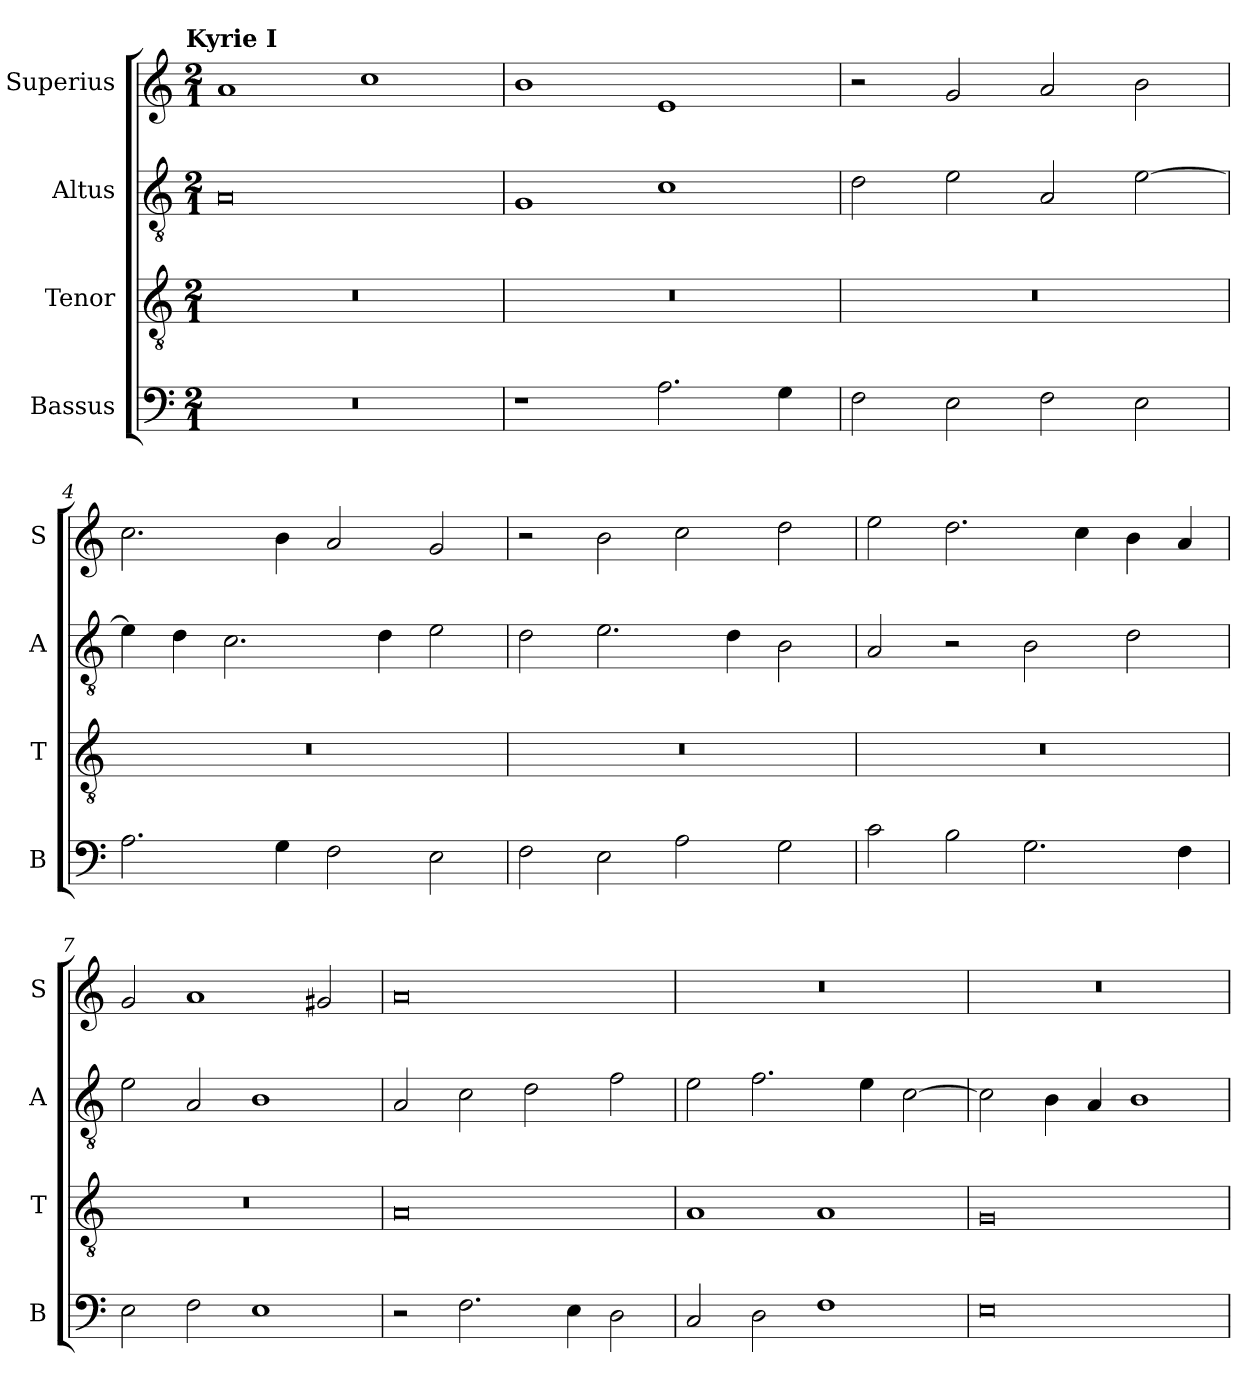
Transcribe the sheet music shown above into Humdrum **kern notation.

**kern	**kern	**kern	**kern
*part4	*part3	*part2	*part1
*staff4	*staff3	*staff2	*staff1
*I"Bassus	*I"Tenor	*I"Altus	*I"Superius
*I'B	*I'T	*I'A	*I'S
*clefF4	*clefGv2	*clefGv2	*clefG2
*k[]	*k[]	*k[]	*k[]
!!LO:TX:omd:t=Kyrie I
*M2/1	*M2/1	*M2/1	*M2/1
=1	=1	=1	=1
0r	0r	0A	1a
.	.	.	1cc
=2	=2	=2	=2
1r	0r	1G	1b
2.A\	.	1c	1e
4G\	.	.	.
=3	=3	=3	=3
2F\	0r	2d\	2r
2E\	.	2e\	2g/
2F\	.	2A/	2a/
2E\	.	[2e\	2b\
=4	=4	=4	=4
2.A\	0r	4e\]	2.cc\
.	.	4d\	.
.	.	2.c\	.
4G\	.	.	4b\
2F\	.	.	2a/
.	.	4d\	.
2E\	.	2e\	2g/
=5	=5	=5	=5
2F\	0r	2d\	2r
2E\	.	2.e\	2b\
2A\	.	.	2cc\
.	.	4d\	.
2G\	.	2B\	2dd\
=6	=6	=6	=6
2c\	0r	2A/	2ee\
2B\	.	2r	2.dd\
2.G\	.	2B\	.
.	.	.	4cc\
.	.	2d\	4b\
4F\	.	.	4a/
=7	=7	=7	=7
2E\	0r	2e\	2g/
2F\	.	2A/	1a
1E	.	1B	.
.	.	.	2g#X/
=8	=8	=8	=8
2r	0A	2A/	0a
2.F\	.	2c\	.
.	.	2d\	.
4E\	.	.	.
2D\	.	2f\	.
=9	=9	=9	=9
2C/	1A	2e\	0r
2D\	.	2.f\	.
1F	1A	.	.
.	.	4e\	.
.	.	[2c\	.
=10	=10	=10	=10
0E	0G	2c\]	0r
.	.	4B\	.
.	.	4A/	.
.	.	1B	.
=	=	=	=
*-	*-	*-	*-
